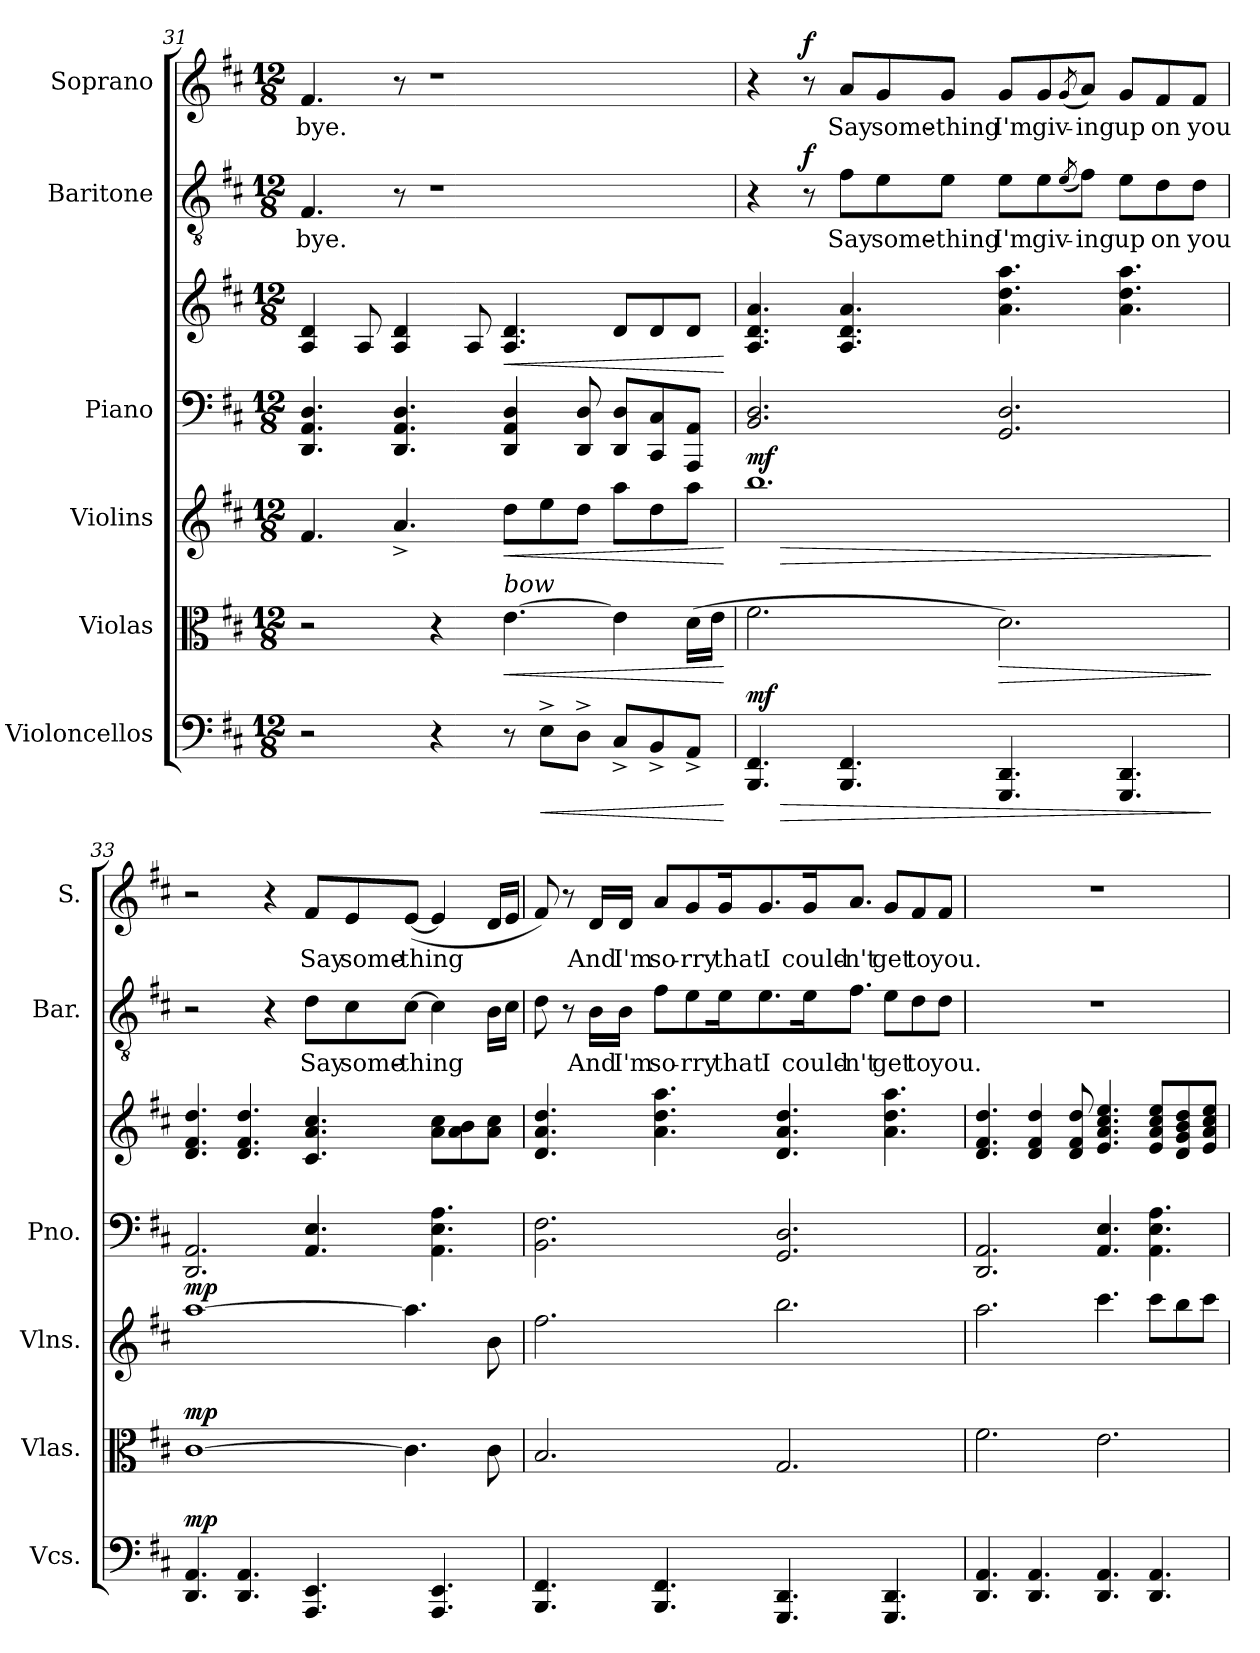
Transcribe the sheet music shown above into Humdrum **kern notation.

**kern	**dynam	**kern	**dynam	**kern	**dynam	**kern	**kern	**dynam	**kern	**text	**dynam	**kern	**text	**dynam
*part6	*part6	*part5	*part5	*part4	*part4	*part3	*part3	*part3	*part2	*part2	*part2	*part1	*part1	*part1
*staff7	*staff7	*staff6	*staff6	*staff5	*staff5	*staff4	*staff3	*staff3/4	*staff2	*staff2	*staff2	*staff1	*staff1	*staff1
*I"Violoncellos	*	*I"Violas	*	*I"Violins	*	*I"Piano	*	*	*I"Baritone	*	*	*I"Soprano	*	*
*I'Vcs.	*	*I'Vlas.	*	*I'Vlns.	*	*I'Pno.	*	*	*I'Bar.	*	*	*I'S.	*	*
*clefF4	*	*clefC3	*	*clefG2	*	*clefF4	*clefG2	*	*clefGv2	*	*	*clefG2	*	*
*k[f#c#]	*	*k[f#c#]	*	*k[f#c#]	*	*k[f#c#]	*k[f#c#]	*	*k[f#c#]	*	*	*k[f#c#]	*	*
*M12/8	*	*M12/8	*	*M12/8	*	*M12/8	*M12/8	*	*M12/8	*	*	*M12/8	*	*
=31	=31	=31	=31	=31	=31	=31	=31	=31	=31	=31	=31	=31	=31	=31
!	!	!	!	!	!	!	!	!	!	!LO:LY:b	!	!	!LO:LY:b	!
2r	.	2r	.	4.f#/	.	4.DD/ 4.AA/ 4.D/	4A/ 4d/	.	4.F#/	-bye.	.	4.f#/	-bye.	.
.	.	.	.	.	.	.	8A/	.	.	.	.	.	.	.
.	.	.	.	4.a^/	.	4.DD/ 4.AA/ 4.D/	4A/ 4d/	.	8r	.	.	8r	.	.
4r	.	4r	.	.	.	.	.	.	1r	.	.	1r	.	.
.	.	.	.	.	.	.	8A/	.	.	.	.	.	.	.
!	!	!LO:TX:a:i:t=bow	!	!	!	!	!	!	!	!	!	!	!	!
!	!	!	!LO:HP:b	!	!LO:HP:b	!	!	!LO:HP:b	!	!	!	!	!	!
8r	.	[4.e\	<	8dd\L	<	4DD/ 4AA/ 4D/	4.A/ 4.d/	<	.	.	.	.	.	.
!	!LO:HP:b	!	!	!	!	!	!	!	!	!	!	!	!	!
8E^\L	<	.	.	8ee\	.	.	.	.	.	.	.	.	.	.
8D^\J	.	.	.	8dd\J	.	8DD/ 8D/	.	.	.	.	.	.	.	.
8C#^/L	.	4e\]	.	8aa\L	.	8DD/ 8D/L	8d/L	.	.	.	.	.	.	.
8BB^/	.	.	.	8dd\	.	8CC#/ 8C#/	8d/	.	.	.	.	.	.	.
8AA^/J	.	(16d\LL	.	8aa\J	.	8AAA/ 8AA/J	8d/J	.	.	.	.	.	.	.
.	.	16e\JJ	.	.	.	.	.	.	.	.	.	.	.	.
.	[	.	[	.	[	.	.	[	.	.	.	.	.	.
!!LO:PB:g=z
=32	=32	=32	=32	=32	=32	=32	=32	=32	=32	=32	=32	=32	=32	=32
!	!LO:HP:b	!	!	!	!LO:HP:b	!	!	!	!	!	!	!	!	!
!	!LO:DY:n=1:a	!	!	!	!LO:DY:n=1:a	!	!	!LO:DY:a=2	!	!	!	!	!	!
!	!	!	!	!	!	!	!	!LO:DY:n=1:a	!	!	!	!	!	!
4.BBB/ 4.FF#/	> mf	2.f#\	.	1.bb	> mf	2.BB/ 2.D/	4.A/ 4.d/ 4.a/	mf mf	4r	.	.	4r	.	.
!	!	!	!	!	!	!	!	!	!	!	!LO:DY:a	!	!	!LO:DY:a
.	.	.	.	.	.	.	.	.	8r	.	f	8r	.	f
!	!	!	!	!	!	!	!	!	!	!LO:LY:b	!	!	!LO:LY:b	!
4.BBB/ 4.FF#/	.	.	.	.	.	.	4.A/ 4.d/ 4.a/	.	8f#\L	Say	.	8a/L	Say	.
!	!	!	!	!	!	!	!	!	!	!LO:LY:b	!	!	!LO:LY:b	!
.	.	.	.	.	.	.	.	.	8e\	some-	.	8g/	some-	.
!	!	!	!	!	!	!	!	!	!	!LO:LY:b	!	!	!LO:LY:b	!
.	.	.	.	.	.	.	.	.	8e\J	-thing	.	8g/J	-thing	.
!	!	!	!LO:HP:b	!	!	!	!	!	!	!LO:LY:b	!	!	!LO:LY:b	!
4.GGG/ 4.DD/	.	2.d\)	>	.	.	2.GG/ 2.D/	4.a\ 4.dd\ 4.aa\	.	8e\L	I'm	.	8g/L	I'm	.
!	!	!	!	!	!	!	!	!	!	!LO:LY:b	!	!	!LO:LY:b	!
.	.	.	.	.	.	.	.	.	8e\	giv-	.	8g/	giv-	.
.	.	.	.	.	.	.	.	.	(8qe/	.	.	(8qg/	.	.
!	!	!	!	!	!	!	!	!	!	!LO:LY:b	!	!	!LO:LY:b	!
.	.	.	.	.	.	.	.	.	8f#\J)	-ing	.	8a/J)	-ing	.
!	!	!	!	!	!	!	!	!	!	!LO:LY:b	!	!	!LO:LY:b	!
4.GGG/ 4.DD/	.	.	.	.	.	.	4.a\ 4.dd\ 4.aa\	.	8e\L	up	.	8g/L	up	.
!	!	!	!	!	!	!	!	!	!	!LO:LY:b	!	!	!LO:LY:b	!
.	.	.	.	.	.	.	.	.	8d\	on	.	8f#/	on	.
!	!	!	!	!	!	!	!	!	!	!LO:LY:b	!	!	!LO:LY:b	!
.	.	.	.	.	.	.	.	.	8d\J	you	.	8f#/J	you	.
.	]	.	]	.	]	.	.	.	.	.	.	.	.	.
=33	=33	=33	=33	=33	=33	=33	=33	=33	=33	=33	=33	=33	=33	=33
!	!LO:DY:a	!	!LO:DY:a	!	!LO:DY:a	!	!	!	!	!	!	!	!	!
4.DD/ 4.AA/	mp	[1c#	mp	[1aa	mp	2.DD/ 2.AA/	4.d/ 4.f#/ 4.dd/	.	2r	.	.	2r	.	.
4.DD/ 4.AA/	.	.	.	.	.	.	4.d/ 4.f#/ 4.dd/	.	.	.	.	.	.	.
.	.	.	.	.	.	.	.	.	4r	.	.	4r	.	.
!	!	!	!	!	!	!	!	!	!	!LO:LY:b	!	!	!LO:LY:b	!
4.AAA/ 4.EE/	.	.	.	.	.	4.AA/ 4.E/	4.c#/ 4.a/ 4.cc#/	.	8d\L	Say	.	8f#/L	Say	.
!	!	!	!	!	!	!	!	!	!	!LO:LY:b	!	!	!LO:LY:b	!
.	.	.	.	.	.	.	.	.	8c#\	some-	.	8e/	some-	.
!	!	!	!	!	!	!	!	!	!	!LO:LY:b	!	!	!LO:LY:b	!
.	.	4.c#\]	.	4.aa\]	.	.	.	.	[8c#\J	-thing	.	([8e/J	-thing	.
4.AAA/ 4.EE/	.	.	.	.	.	4.AA\ 4.E\ 4.A\	8a\ 8cc#\L	.	4c#\]	.	.	4e/]	.	.
.	.	.	.	.	.	.	8a\ 8b\	.	.	.	.	.	.	.
.	.	8c#\	.	8b\	.	.	8a\ 8cc#\J	.	16B\LL	.	.	16d/LL	.	.
.	.	.	.	.	.	.	.	.	16c#\JJ	.	.	16e/JJ	.	.
!!LO:PB:g=z
=34	=34	=34	=34	=34	=34	=34	=34	=34	=34	=34	=34	=34	=34	=34
4.BBB/ 4.FF#/	.	2.B/	.	2.ff#\	.	2.BB\ 2.F#\	4.d/ 4.a/ 4.dd/	.	8d\	.	.	8f#/)	.	.
.	.	.	.	.	.	.	.	.	8r	.	.	8r	.	.
!	!	!	!	!	!	!	!	!	!	!LO:LY:b	!	!	!LO:LY:b	!
.	.	.	.	.	.	.	.	.	16B\LL	And	.	16d/LL	And	.
!	!	!	!	!	!	!	!	!	!	!LO:LY:b	!	!	!LO:LY:b	!
.	.	.	.	.	.	.	.	.	16B\JJ	I'm	.	16d/JJ	I'm	.
!	!	!	!	!	!	!	!	!	!	!LO:LY:b	!	!	!LO:LY:b	!
4.BBB/ 4.FF#/	.	.	.	.	.	.	4.a\ 4.dd\ 4.aa\	.	8f#\L	so-	.	8a/L	so-	.
!	!	!	!	!	!	!	!	!	!	!LO:LY:b	!	!	!LO:LY:b	!
.	.	.	.	.	.	.	.	.	8e\	-rry	.	8g/	-rry	.
!	!	!	!	!	!	!	!	!	!	!LO:LY:b	!	!	!LO:LY:b	!
.	.	.	.	.	.	.	.	.	16e\K	that	.	16g/K	that	.
!	!	!	!	!	!	!	!	!	!	!LO:LY:b	!	!	!LO:LY:b	!
.	.	.	.	.	.	.	.	.	8.e\	I	.	8.g/	I	.
4.GGG/ 4.DD/	.	2.G/	.	2.bb\	.	2.GG/ 2.D/	4.d/ 4.a/ 4.dd/	.	.	.	.	.	.	.
!	!	!	!	!	!	!	!	!	!	!LO:LY:b	!	!	!LO:LY:b	!
.	.	.	.	.	.	.	.	.	16e\K	could-	.	16g/K	could-	.
!	!	!	!	!	!	!	!	!	!	!LO:LY:b	!	!	!LO:LY:b	!
.	.	.	.	.	.	.	.	.	8.f#\J	-n't	.	8.a/J	-n't	.
!	!	!	!	!	!	!	!	!	!	!LO:LY:b	!	!	!LO:LY:b	!
4.GGG/ 4.DD/	.	.	.	.	.	.	4.a\ 4.dd\ 4.aa\	.	8e\L	get	.	8g/L	get	.
!	!	!	!	!	!	!	!	!	!	!LO:LY:b	!	!	!LO:LY:b	!
.	.	.	.	.	.	.	.	.	8d\	to	.	8f#/	to	.
!	!	!	!	!	!	!	!	!	!	!LO:LY:b	!	!	!LO:LY:b	!
.	.	.	.	.	.	.	.	.	8d\J	you.	.	8f#/J	you.	.
=35	=35	=35	=35	=35	=35	=35	=35	=35	=35	=35	=35	=35	=35	=35
4.DD/ 4.AA/	.	2.f#\	.	2.aa\	.	2.DD/ 2.AA/	4.d/ 4.f#/ 4.dd/	.	1.r	.	.	1.r	.	.
4.DD/ 4.AA/	.	.	.	.	.	.	4d/ 4f#/ 4dd/	.	.	.	.	.	.	.
.	.	.	.	.	.	.	8d/ 8f#/ 8dd/	.	.	.	.	.	.	.
4.DD/ 4.AA/	.	2.e\	.	4.ccc#\	.	4.AA/ 4.E/	4.e/ 4.a/ 4.cc#/ 4.ee/	.	.	.	.	.	.	.
4.DD/ 4.AA/	.	.	.	8ccc#\L	.	4.AA\ 4.E\ 4.A\	8e/ 8a/ 8cc#/ 8ee/L	.	.	.	.	.	.	.
.	.	.	.	8bb\	.	.	8d/ 8g/ 8b/ 8dd/	.	.	.	.	.	.	.
.	.	.	.	8ccc#\J	.	.	8e/ 8a/ 8cc#/ 8ee/J	.	.	.	.	.	.	.
=	=	=	=	=	=	=	=	=	=	=	=	=	=	=
*-	*-	*-	*-	*-	*-	*-	*-	*-	*-	*-	*-	*-	*-	*-
